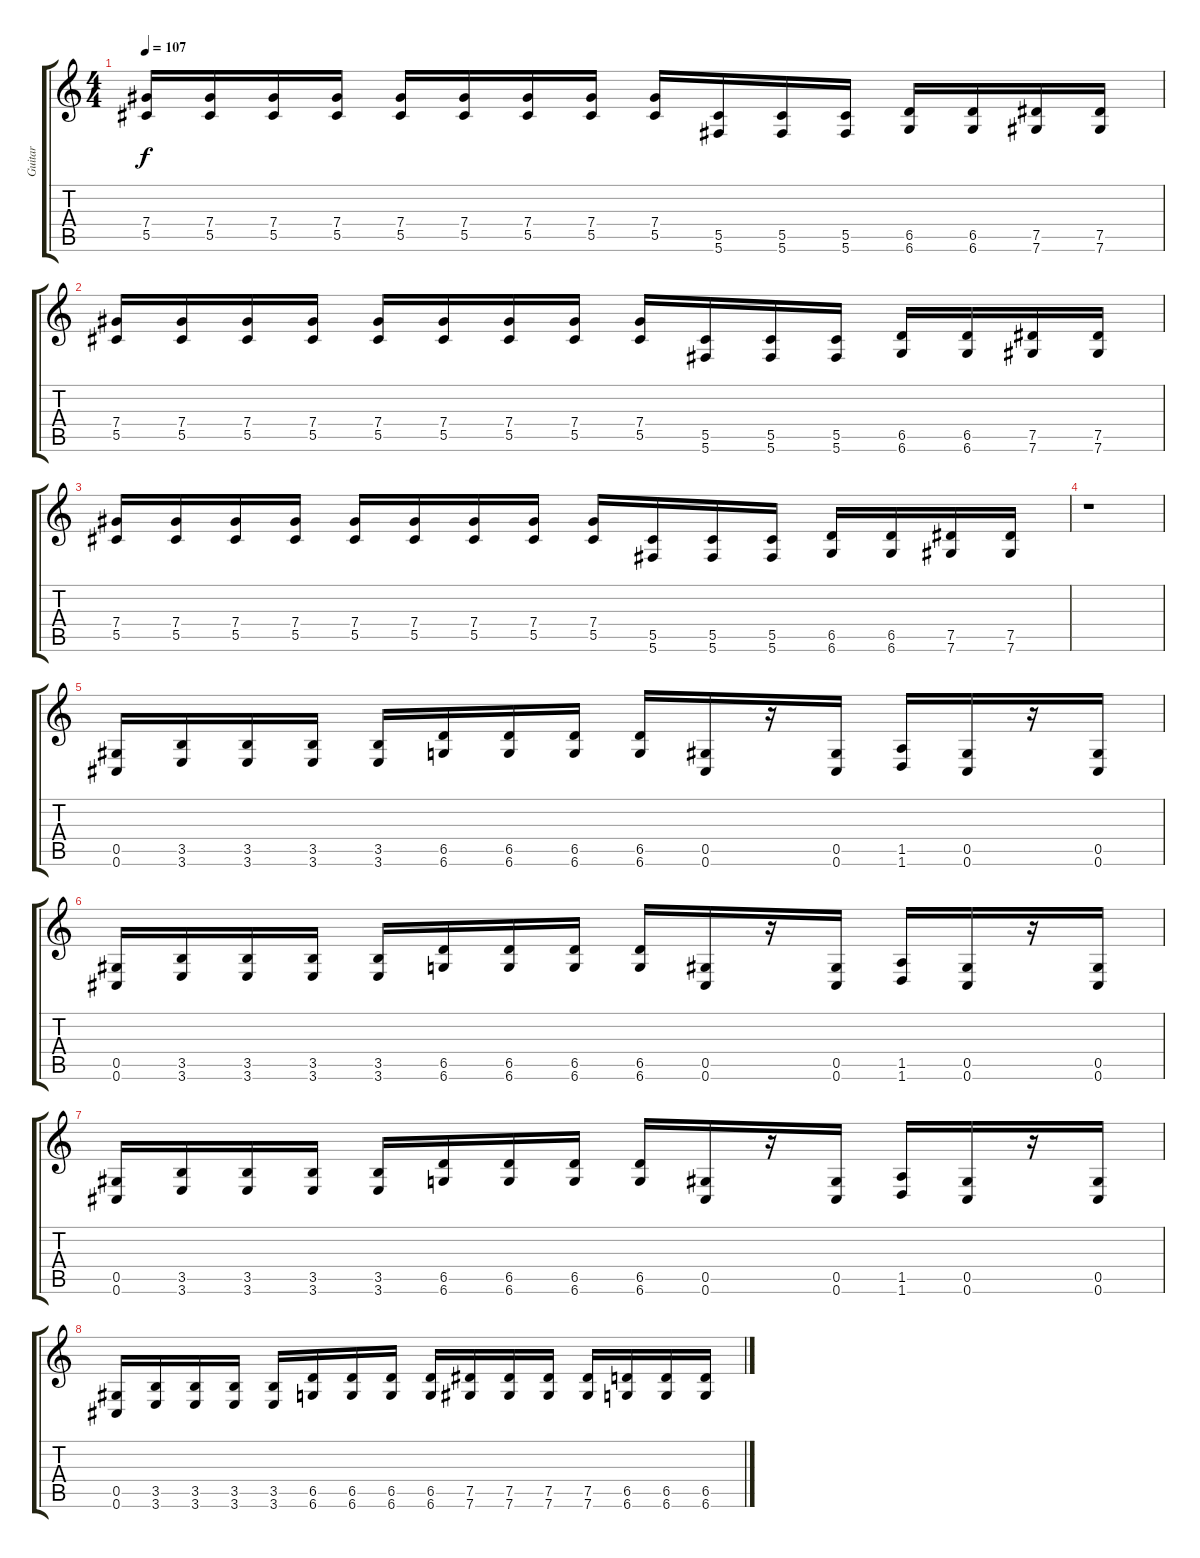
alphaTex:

\track ("Guitar" "Guitar") {instrument distortionguitar}
\staff {score tabs}
\tuning (Eb4 Bb3 Gb3 Db3 Ab2 Db2) {hide}
\ts (4 4)
\tempo 107
\clef g2
\ks c
(7.4 5.5).16{dy f volume 16 instrument distortionguitar} (7.4 5.5).16 (7.4 5.5).16 (7.4 5.5).16 (7.4 5.5).16 (7.4 5.5).16 (7.4 5.5).16 (7.4 5.5).16 (7.4 5.5).16 (5.5 5.6).16 (5.5 5.6).16 (5.5 5.6).16 (6.5 6.6).16 (6.5 6.6).16 (7.5 7.6).16 (7.5 7.6).16 |
(7.4 5.5).16 (7.4 5.5).16 (7.4 5.5).16 (7.4 5.5).16 (7.4 5.5).16 (7.4 5.5).16 (7.4 5.5).16 (7.4 5.5).16 (7.4 5.5).16 (5.5 5.6).16 (5.5 5.6).16 (5.5 5.6).16 (6.5 6.6).16 (6.5 6.6).16 (7.5 7.6).16 (7.5 7.6).16 |
(7.4 5.5).16 (7.4 5.5).16 (7.4 5.5).16 (7.4 5.5).16 (7.4 5.5).16 (7.4 5.5).16 (7.4 5.5).16 (7.4 5.5).16 (7.4 5.5).16 (5.5 5.6).16 (5.5 5.6).16 (5.5 5.6).16 (6.5 6.6).16 (6.5 6.6).16 (7.5 7.6).16 (7.5 7.6).16 |
r.1 |
(0.5 0.6).16 (3.5 3.6).16 (3.5 3.6).16 (3.5 3.6).16 (3.5 3.6).16 (6.5 6.6).16 (6.5 6.6).16 (6.5 6.6).16 (6.5 6.6).16 (0.5 0.6).16 r.16 (0.5 0.6).16 (1.5 1.6).16 (0.5 0.6).16 r.16 (0.5 0.6).16 |
(0.5 0.6).16 (3.5 3.6).16 (3.5 3.6).16 (3.5 3.6).16 (3.5 3.6).16 (6.5 6.6).16 (6.5 6.6).16 (6.5 6.6).16 (6.5 6.6).16 (0.5 0.6).16 r.16 (0.5 0.6).16 (1.5 1.6).16 (0.5 0.6).16 r.16 (0.5 0.6).16 |
(0.5 0.6).16 (3.5 3.6).16 (3.5 3.6).16 (3.5 3.6).16 (3.5 3.6).16 (6.5 6.6).16 (6.5 6.6).16 (6.5 6.6).16 (6.5 6.6).16 (0.5 0.6).16 r.16 (0.5 0.6).16 (1.5 1.6).16 (0.5 0.6).16 r.16 (0.5 0.6).16 |
(0.5 0.6).16 (3.5 3.6).16 (3.5 3.6).16 (3.5 3.6).16 (3.5 3.6).16 (6.5 6.6).16 (6.5 6.6).16 (6.5 6.6).16 (6.5 6.6).16 (7.5 7.6).16 (7.5 7.6).16 (7.5 7.6).16 (7.5 7.6).16 (6.5 6.6).16 (6.5 6.6).16 (6.5 6.6).16
